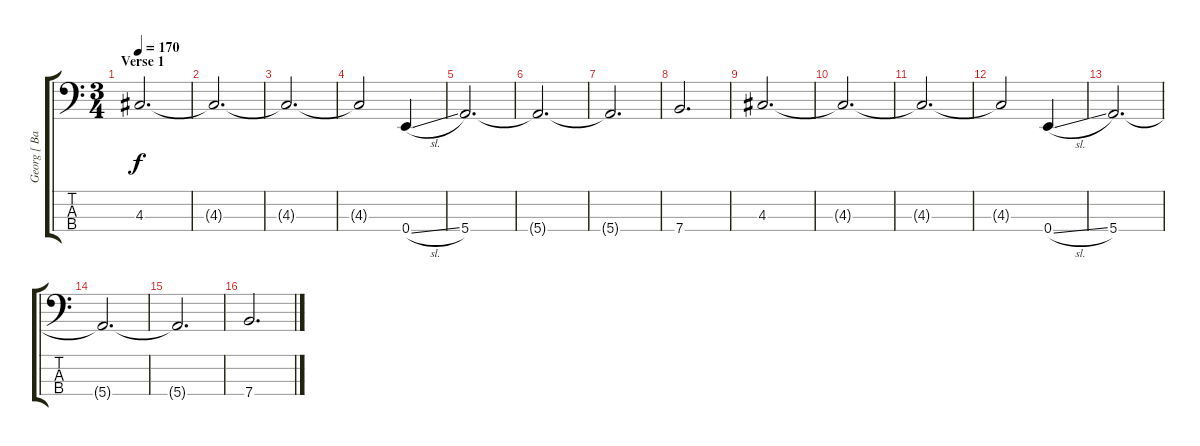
\track ("Georg [ Bass ]" "Georg [ Ba") {instrument electricbassfinger}
\staff {score tabs}
\tuning (G2 D2 A1 E1) {hide}
\ts (3 4)
\section ("" "Verse 1")
\tempo 170
\clef f4
\ks c
4.3.2{d dy f} |
4.3{t}.2{d} |
4.3{t}.2{d} |
4.3{t}.2 0.4{sl}.4 |
5.4.2{d} |
5.4{t}.2{d} |
5.4{t}.2{d} |
7.4.2{d} |
4.3.2{d} |
4.3{t}.2{d} |
4.3{t}.2{d} |
4.3{t}.2 0.4{sl}.4 |
5.4.2{d} |
5.4{t}.2{d} |
5.4{t}.2{d} |
7.4.2{d}
